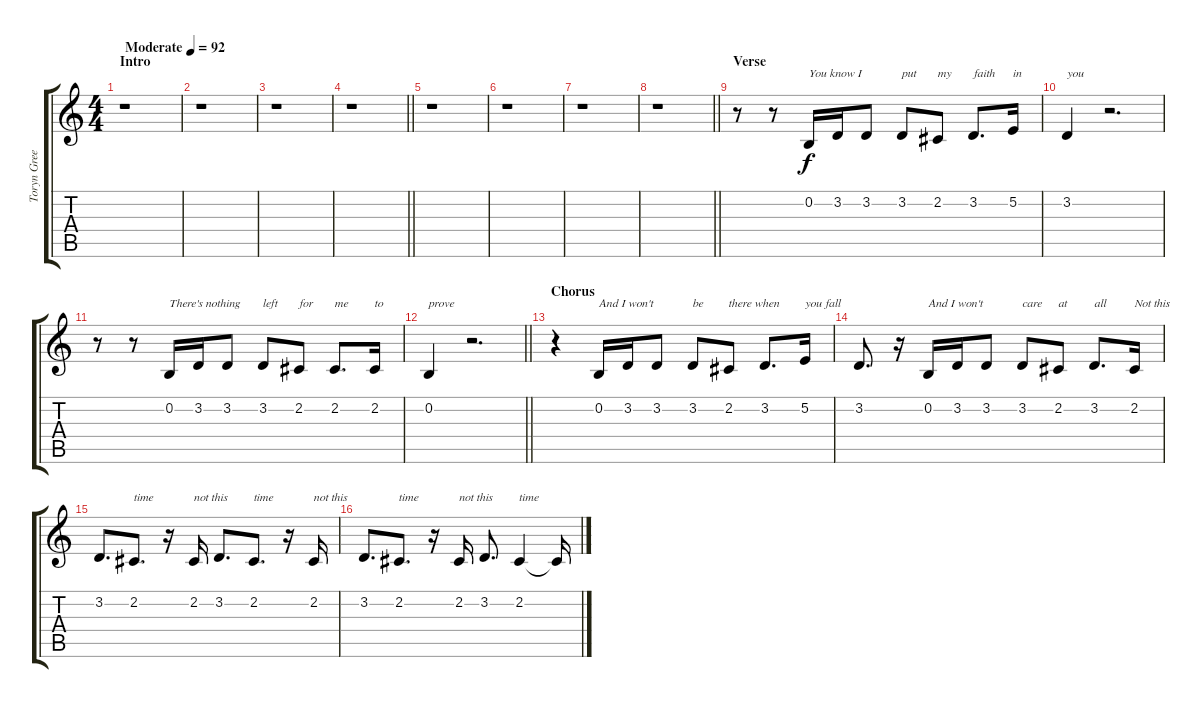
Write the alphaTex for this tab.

\track ("Toryn Green (Vocals)" "Toryn Gree") {instrument violin}
\staff {score tabs}
\tuning (E4 B3 G3 D3 A2 D2) {hide}
\ts (4 4)
\section ("" "Intro")
\tempo (92 "Moderate")
\clef g2
\ks c
r.1{dy f instrument violin} |
r.1 |
r.1 |
\barLineRight lightlight
r.1 |
r.1 |
r.1 |
r.1 |
\barLineRight lightlight
r.1 |
\section ("" "Verse")
r.8 r.8 0.2.16{txt "You know I"} 3.2.16 3.2.8 3.2.8{txt "put"} 2.2.8{txt "my"} 3.2.8{d txt "faith"} 5.2.16{txt "in"} |
3.2.4{txt "you"} r.2{d} |
r.8 r.8 0.2.16{txt "There's nothing"} 3.2.16 3.2.8 3.2.8{txt "left"} 2.2.8{txt "for"} 2.2.8{d txt "me"} 2.2.16{txt "to"} |
\barLineRight lightlight
0.2.4{txt "prove"} r.2{d} |
\section ("" "Chorus")
r.4 0.2.16{txt "And I won't"} 3.2.16 3.2.8 3.2.8{txt "be"} 2.2.8{txt "there when"} 3.2.8{d} 5.2.16{txt "you fall"} |
3.2.8{d} r.16 0.2.16{txt "And I won't"} 3.2.16 3.2.8 3.2.8{txt "care"} 2.2.8{txt "at"} 3.2.8{d txt "all"} 2.2.16{txt "Not this"} |
3.2.8{d} 2.2.8{d txt "time"} r.16 2.2.16{txt "not this"} 3.2.8{d} 2.2.8{d txt "time"} r.16 2.2.16{txt "not this"} |
3.2.8{d} 2.2.8{d txt "time"} r.16 2.2.16{txt "not this"} 3.2.8{d} 2.2.4{txt "time"} 2.2{t}.16
